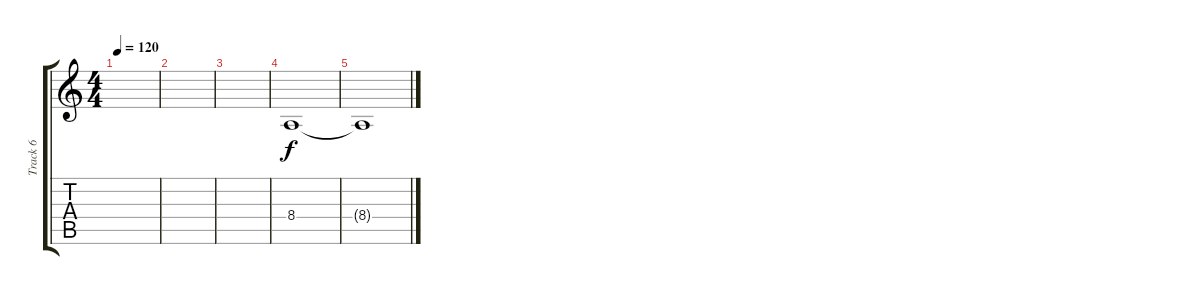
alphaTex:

\track ("Track 6" "Track 6") {instrument reversecymbal}
\staff {score tabs}
\tuning (Eb4 Bb3 Gb3 Db3 Ab2 Db2) {hide}
\ts (4 4)
\tempo 120
\clef g2
\ks c
|
|
|
8.4.1 |
8.4{t}.1
